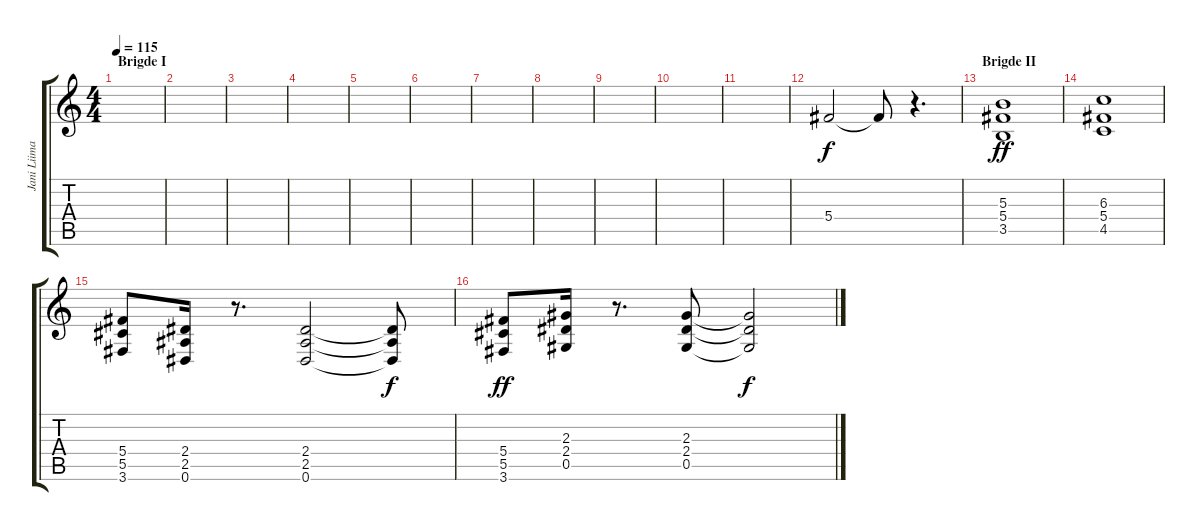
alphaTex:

\track ("Jani Liimatainen - Guitars" "Jani Liima") {instrument distortionguitar}
\staff {score tabs}
\tuning (Eb4 Bb3 Gb3 Db3 Ab2 Eb2) {hide}
\ts (4 4)
\section ("" "Brigde I")
\tempo 115
\clef g2
\ks c
|
|
|
|
|
|
|
|
|
|
|
5.4.2{volume 13 instrument reversecymbal} 5.4{t}.8 r.4{d volume 13 instrument distortionguitar} |
\section ("" "Brigde II")
(5.3 5.4 3.5).1{dy ff} |
(6.3 5.4 4.5).1 |
(5.4 5.5 3.6).8 (2.4 2.5 0.6).16 r.8{d} (2.4 2.5 0.6).2 (2.4{t} 2.5{t} 0.6{t}).8{dy f} |
(5.4 5.5 3.6).8{dy ff} (2.3 2.4 0.5).16 r.8{d} (2.3 2.4 0.5).8 (2.3{t} 2.4{t} 0.5{t}).2{dy f}
